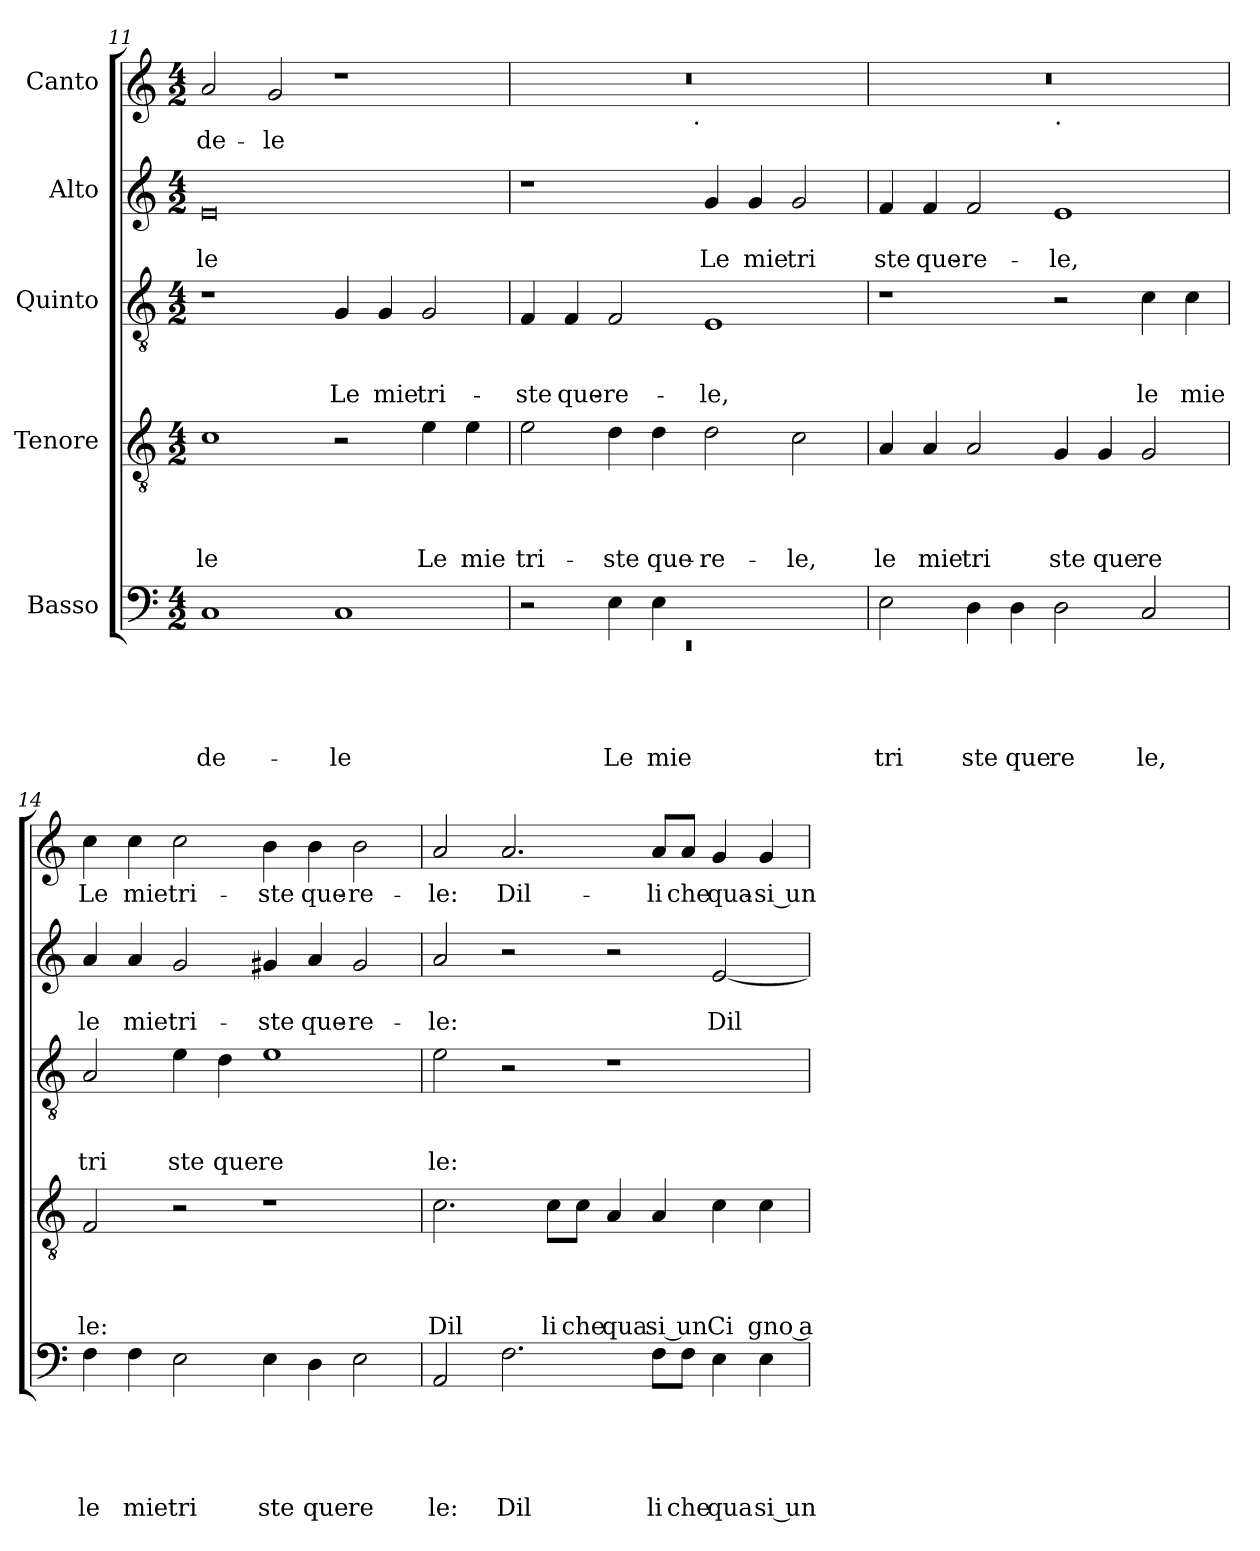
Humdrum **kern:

**kern	**text	**text	**text	**text	**text	**kern	**text	**text	**text	**text	**kern	**text	**text	**text	**kern	**text	**text	**kern	**text
*part5	*part5	*part5	*part5	*part5	*part5	*part4	*part4	*part4	*part4	*part4	*part3	*part3	*part3	*part3	*part2	*part2	*part2	*part1	*part1
*staff5	*staff5	*staff5	*staff5	*staff5	*staff5	*staff4	*staff4	*staff4	*staff4	*staff4	*staff3	*staff3	*staff3	*staff3	*staff2	*staff2	*staff2	*staff1	*staff1
*I"Basso	*	*	*	*	*	*I"Tenore	*	*	*	*	*I"Quinto	*	*	*	*I"Alto	*	*	*I"Canto	*
*clefF4	*	*	*	*	*	*clefGv2	*	*	*	*	*clefGv2	*	*	*	*clefG2	*	*	*clefG2	*
*k[]	*	*	*	*	*	*k[]	*	*	*	*	*k[]	*	*	*	*k[]	*	*	*k[]	*
*C:	*	*	*	*	*	*C:	*	*	*	*	*C:	*	*	*	*C:	*	*	*C:	*
*M4/2	*	*	*	*	*	*M4/2	*	*	*	*	*M4/2	*	*	*	*M4/2	*	*	*M4/2	*
=11	=11	=11	=11	=11	=11	=11	=11	=11	=11	=11	=11	=11	=11	=11	=11	=11	=11	=11	=11
!	!	!	!	!	!LO:LY:b	!	!	!	!	!LO:LY:b	!	!	!	!	!	!	!LO:LY:b	!	!LO:LY:b
1C	.	.	.	.	-de-	1c	.	.	.	-le	1r	.	.	.	0e	.	le	2a/	-de-
!	!	!	!	!	!	!	!	!	!	!	!	!	!	!	!	!	!	!	!LO:LY:b
.	.	.	.	.	.	.	.	.	.	.	.	.	.	.	.	.	.	2g/	-le
!	!	!	!	!	!LO:LY:b	!	!	!	!	!	!	!	!	!LO:LY:b	!	!	!	!	!
1C	.	.	.	.	-le	2r	.	.	.	.	4G/	.	.	Le	.	.	.	1r	.
!	!	!	!	!	!	!	!	!	!	!	!	!	!	!LO:LY:b	!	!	!	!	!
.	.	.	.	.	.	.	.	.	.	.	4G/	.	.	mie	.	.	.	.	.
!	!	!	!	!	!	!	!	!	!	!LO:LY:b	!	!	!	!LO:LY:b	!	!	!	!	!
.	.	.	.	.	.	4e\	.	.	.	Le	2G/	.	.	tri-	.	.	.	.	.
!	!	!	!	!	!	!	!	!	!	!LO:LY:b	!	!	!	!	!	!	!	!	!
.	.	.	.	.	.	4e\	.	.	.	mie	.	.	.	.	.	.	.	.	.
=12	=12	=12	=12	=12	=12	=12	=12	=12	=12	=12	=12	=12	=12	=12	=12	=12	=12	=12	=12
*^	*	*	*	*	*	*	*	*	*	*	*	*	*	*	*	*	*	*	*
!	!LO:N:vis=1	!	!	!	!	!	!	!	!	!	!LO:LY:b	!	!	!	!LO:LY:b	!	!	!	!	!
*	*^	*	*	*	*	*	*	*	*	*	*	*	*	*	*	*	*	*	*^	*
0ryy	0rEE	2r	.	.	.	.	.	2e\	.	.	.	tri-	4F/	.	.	-ste	1r	.	.	0r	2ryy	.
!	!	!	!	!	!	!	!	!	!	!	!	!	!	!	!	!LO:LY:b	!	!	!	!	!	!
.	.	.	.	.	.	.	.	.	.	.	.	.	4F/	.	.	que-	.	.	.	.	.	.
!	!	!	!	!	!	!	!LO:LY:b	!	!	!	!	!LO:LY:b	!	!	!	!LO:LY:b	!	!	!	!	!	!
.	.	4E\	.	.	.	.	Le	4d\	.	.	.	-ste	2F/	.	.	-re-	.	.	.	.	4...ryy	.
!	!	!	!	!	!	!	!LO:LY:b	!	!	!	!	!LO:LY:b	!	!	!	!	!	!	!	!	!	!
.	.	4E\	.	.	.	.	mie	4d\	.	.	.	que-	.	.	.	.	.	.	.	.	.	.
!	!	!	!	!	!	!	!	!	!	!	!	!	!	!	!	!	!	!	!	!	!LO:TX:b:t=.	!
.	.	.	.	.	.	.	.	.	.	.	.	.	.	.	.	.	.	.	.	.	1ryy	.
!	!	!	!	!	!	!	!	!	!	!	!	!LO:LY:b	!	!	!	!LO:LY:b	!	!	!LO:LY:b	!	!	!
.	.	1ryy	.	.	.	.	.	2d\	.	.	.	-re-	1E	.	.	-le,	4g/	.	Le	.	.	.
!	!	!	!	!	!	!	!	!	!	!	!	!	!	!	!	!	!	!	!LO:LY:b	!	!	!
.	.	.	.	.	.	.	.	.	.	.	.	.	.	.	.	.	4g/	.	mie	.	.	.
!	!	!	!	!	!	!	!	!	!	!	!	!LO:LY:b	!	!	!	!	!	!	!LO:LY:b	!	!	!
.	.	.	.	.	.	.	.	2c\	.	.	.	-le,	.	.	.	.	2g/	.	tri	.	.	.
.	.	.	.	.	.	.	.	.	.	.	.	.	.	.	.	.	.	.	.	.	32ryy	.
!!LO:PB:g=z	!!
=13	=13	=13	=13	=13	=13	=13	=13	=13	=13	=13	=13	=13	=13	=13	=13	=13	=13	=13	=13	=13	=13	=13
!	!	!	!	!	!	!	!LO:LY:b	!	!	!	!	!LO:LY:b	!	!	!	!	!	!	!LO:LY:b	!	!	!
*v	*v	*v	*	*	*	*	*	*	*	*	*	*	*	*	*	*	*	*	*	*	*	*
2E\	.	.	.	.	tri	4A/	.	.	.	le	1r	.	.	.	4f/	.	ste	0r	1ryy	.
!	!	!	!	!	!	!	!	!	!	!LO:LY:b	!	!	!	!	!	!	!LO:LY:b	!	!	!
.	.	.	.	.	.	4A/	.	.	.	mie	.	.	.	.	4f/	.	que-	.	.	.
!	!	!	!	!	!LO:LY:b	!	!	!	!	!LO:LY:b	!	!	!	!	!	!	!LO:LY:b	!	!	!
4D\	.	.	.	.	ste	2A/	.	.	.	tri	.	.	.	.	2f/	.	-re-	.	.	.
!	!	!	!	!	!LO:LY:b	!	!	!	!	!	!	!	!	!	!	!	!	!	!	!
4D\	.	.	.	.	que	.	.	.	.	.	.	.	.	.	.	.	.	.	.	.
!	!	!	!	!	!	!	!	!	!	!	!	!	!	!	!	!	!	!	!LO:TX:b:t=.	!
!	!	!	!	!	!LO:LY:b	!	!	!	!	!LO:LY:b	!	!	!	!	!	!	!LO:LY:b	!	!	!
2D\	.	.	.	.	re	4G/	.	.	.	ste	2r	.	.	.	1e	.	-le,	.	1ryy	.
!	!	!	!	!	!	!	!	!	!	!LO:LY:b	!	!	!	!	!	!	!	!	!	!
.	.	.	.	.	.	4G/	.	.	.	que	.	.	.	.	.	.	.	.	.	.
!	!	!	!	!	!LO:LY:b	!	!	!	!	!LO:LY:b	!	!	!	!LO:LY:b	!	!	!	!	!	!
2C/	.	.	.	.	le,	2G/	.	.	.	re	4c\	.	.	le	.	.	.	.	.	.
!	!	!	!	!	!	!	!	!	!	!	!	!	!	!LO:LY:b	!	!	!	!	!	!
.	.	.	.	.	.	.	.	.	.	.	4c\	.	.	mie	.	.	.	.	.	.
=14	=14	=14	=14	=14	=14	=14	=14	=14	=14	=14	=14	=14	=14	=14	=14	=14	=14	=14	=14	=14
!	!	!	!	!	!LO:LY:b	!	!	!	!	!LO:LY:b	!	!	!	!LO:LY:b	!	!	!LO:LY:b	!	!	!LO:LY:b
*	*	*	*	*	*	*	*	*	*	*	*	*	*	*	*	*	*	*v	*v	*
4F\	.	.	.	.	le	2F/	.	.	.	le:	2A/	.	.	tri	4a/	.	le	4cc\	Le
!	!	!	!	!	!LO:LY:b	!	!	!	!	!	!	!	!	!	!	!	!LO:LY:b	!	!LO:LY:b
4F\	.	.	.	.	mie	.	.	.	.	.	.	.	.	.	4a/	.	mie	4cc\	mie
!	!	!	!	!	!LO:LY:b	!	!	!	!	!	!	!	!	!LO:LY:b	!	!	!LO:LY:b	!	!LO:LY:b
2E\	.	.	.	.	tri	2r	.	.	.	.	4e\	.	.	ste	2g/	.	tri-	2cc\	tri-
!	!	!	!	!	!	!	!	!	!	!	!	!	!	!LO:LY:b	!	!	!	!	!
.	.	.	.	.	.	.	.	.	.	.	4d\	.	.	que	.	.	.	.	.
!	!	!	!	!	!LO:LY:b	!	!	!	!	!	!	!	!	!LO:LY:b	!	!	!LO:LY:b	!	!LO:LY:b
4E\	.	.	.	.	ste	1r	.	.	.	.	1e	.	.	re	4g#X/	.	-ste	4b\	-ste
!	!	!	!	!	!LO:LY:b	!	!	!	!	!	!	!	!	!	!	!	!LO:LY:b	!	!LO:LY:b
4D\	.	.	.	.	que	.	.	.	.	.	.	.	.	.	4a/	.	que-	4b\	que-
!	!	!	!	!	!LO:LY:b	!	!	!	!	!	!	!	!	!	!	!	!LO:LY:b	!	!LO:LY:b
2E\	.	.	.	.	re	.	.	.	.	.	.	.	.	.	2g#/	.	-re-	2b\	-re-
=15	=15	=15	=15	=15	=15	=15	=15	=15	=15	=15	=15	=15	=15	=15	=15	=15	=15	=15	=15
!	!	!	!	!	!LO:LY:b	!	!	!	!	!LO:LY:b	!	!	!	!LO:LY:b	!	!	!LO:LY:b	!	!LO:LY:b
2AA/	.	.	.	.	le:	2.c\	.	.	.	Dil	2e\	.	.	le:	2a/	.	-le:	2a/	-le:
!	!	!	!	!	!LO:LY:b	!	!	!	!	!	!	!	!	!	!	!	!	!	!LO:LY:b
2.F\	.	.	.	.	Dil	.	.	.	.	.	2r	.	.	.	2r	.	.	2.a/	Dil-
!	!	!	!	!	!	!	!	!	!	!LO:LY:b	!	!	!	!	!	!	!	!	!
.	.	.	.	.	.	8c\L	.	.	.	li	.	.	.	.	.	.	.	.	.
!	!	!	!	!	!	!	!	!	!	!LO:LY:b	!	!	!	!	!	!	!	!	!
.	.	.	.	.	.	8c\J	.	.	.	che	.	.	.	.	.	.	.	.	.
!	!	!	!	!	!	!	!	!	!	!LO:LY:b	!	!	!	!	!	!	!	!	!
.	.	.	.	.	.	4A/	.	.	.	qua	1r	.	.	.	2r	.	.	.	.
!	!	!	!	!	!LO:LY:b	!	!	!	!	!LO:LY:b:rj	!	!	!	!	!	!	!	!	!LO:LY:b
8F\L	.	.	.	.	li	4A/	.	.	.	si un	.	.	.	.	.	.	.	8a/L	-li
!	!	!	!	!	!LO:LY:b	!	!	!	!	!	!	!	!	!	!	!	!	!	!LO:LY:b
8F\J	.	.	.	.	che	.	.	.	.	.	.	.	.	.	.	.	.	8a/J	che
!	!	!	!	!	!LO:LY:b	!	!	!	!	!LO:LY:b	!	!	!	!	!	!	!LO:LY:b	!	!LO:LY:b
4E\	.	.	.	.	qua	4c\	.	.	.	Ci	.	.	.	.	[<2e/	.	Dil-	4g/	qua-
!	!	!	!	!	!LO:LY:b:rj	!	!	!	!	!LO:LY:b:rj	!	!	!	!	!	!	!	!	!LO:LY:b:rj
4E\	.	.	.	.	si un	4c\	.	.	.	gno a	.	.	.	.	.	.	.	4g/	-si un
=	=	=	=	=	=	=	=	=	=	=	=	=	=	=	=	=	=	=	=
*-	*-	*-	*-	*-	*-	*-	*-	*-	*-	*-	*-	*-	*-	*-	*-	*-	*-	*-	*-
